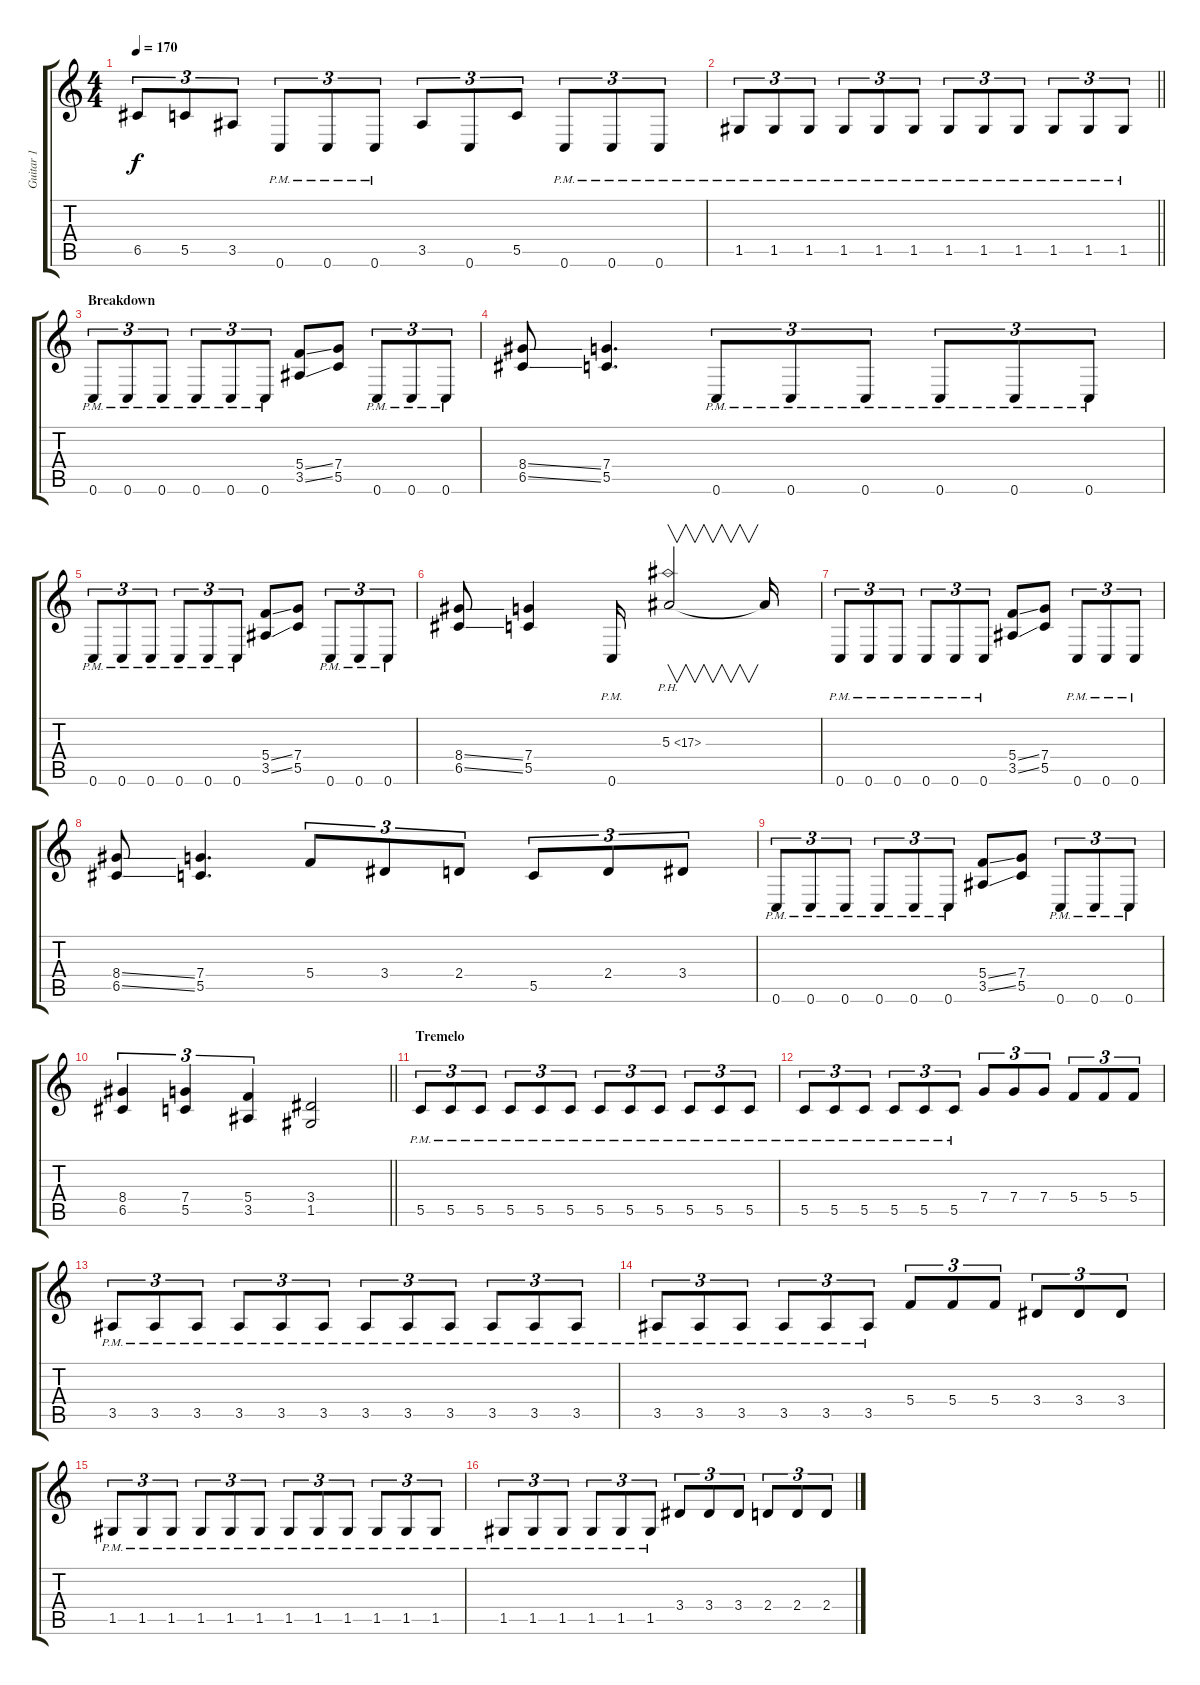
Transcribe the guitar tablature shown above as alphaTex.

\track ("Guitar 1" "Guitar 1") {instrument overdrivenguitar}
\staff {score tabs}
\tuning (D4 A3 F3 C3 G2 C2) {hide}
\ts (4 4)
\tempo 170
\clef g2
\ks c
6.5.8{tu (3 2) dy f} 5.5.8{tu (3 2)} 3.5.8{tu (3 2)} 0.6{pm}.8{tu (3 2)} 0.6{pm}.8{tu (3 2)} 0.6{pm}.8{tu (3 2)} 3.5.8{tu (3 2)} 0.6.8{tu (3 2)} 5.5.8{tu (3 2)} 0.6{pm}.8{tu (3 2)} 0.6{pm}.8{tu (3 2)} 0.6{pm}.8{tu (3 2)} |
\barLineRight lightlight
1.5{pm}.8{tu (3 2)} 1.5{pm}.8{tu (3 2)} 1.5{pm}.8{tu (3 2)} 1.5{pm}.8{tu (3 2)} 1.5{pm}.8{tu (3 2)} 1.5{pm}.8{tu (3 2)} 1.5{pm}.8{tu (3 2)} 1.5{pm}.8{tu (3 2)} 1.5{pm}.8{tu (3 2)} 1.5{pm}.8{tu (3 2)} 1.5{pm}.8{tu (3 2)} 1.5{pm}.8{tu (3 2)} |
\section ("" "Breakdown")
0.6{pm}.8{tu (3 2)} 0.6{pm}.8{tu (3 2)} 0.6{pm}.8{tu (3 2)} 0.6{pm}.8{tu (3 2)} 0.6{pm}.8{tu (3 2)} 0.6{pm}.8{tu (3 2)} (5.4{ss} 3.5{ss}).8 (7.4 5.5).8 0.6{pm}.8{tu (3 2)} 0.6{pm}.8{tu (3 2)} 0.6{pm}.8{tu (3 2)} |
(8.4{ss} 6.5{ss}).8 (7.4 5.5).4{d} 0.6{pm}.8{tu (3 2)} 0.6{pm}.8{tu (3 2)} 0.6{pm}.8{tu (3 2)} 0.6{pm}.8{tu (3 2)} 0.6{pm}.8{tu (3 2)} 0.6{pm}.8{tu (3 2)} |
0.6{pm}.8{tu (3 2)} 0.6{pm}.8{tu (3 2)} 0.6{pm}.8{tu (3 2)} 0.6{pm}.8{tu (3 2)} 0.6{pm}.8{tu (3 2)} 0.6{pm}.8{tu (3 2)} (5.4{ss} 3.5{ss}).8 (7.4 5.5).8 0.6{pm}.8{tu (3 2)} 0.6{pm}.8{tu (3 2)} 0.6{pm}.8{tu (3 2)} |
(8.4{ss} 6.5{ss}).8 (7.4 5.5).4 0.6{pm}.16 5.3{ph 12}.2{v} 5.3{t}.16 |
0.6{pm}.8{tu (3 2)} 0.6{pm}.8{tu (3 2)} 0.6{pm}.8{tu (3 2)} 0.6{pm}.8{tu (3 2)} 0.6{pm}.8{tu (3 2)} 0.6{pm}.8{tu (3 2)} (5.4{ss} 3.5{ss}).8 (7.4 5.5).8 0.6{pm}.8{tu (3 2)} 0.6{pm}.8{tu (3 2)} 0.6{pm}.8{tu (3 2)} |
(8.4{ss} 6.5{ss}).8 (7.4 5.5).4{d} 5.4.8{tu (3 2)} 3.4.8{tu (3 2)} 2.4.8{tu (3 2)} 5.5.8{tu (3 2)} 2.4.8{tu (3 2)} 3.4.8{tu (3 2)} |
0.6{pm}.8{tu (3 2)} 0.6{pm}.8{tu (3 2)} 0.6{pm}.8{tu (3 2)} 0.6{pm}.8{tu (3 2)} 0.6{pm}.8{tu (3 2)} 0.6{pm}.8{tu (3 2)} (5.4{ss} 3.5{ss}).8 (7.4 5.5).8 0.6{pm}.8{tu (3 2)} 0.6{pm}.8{tu (3 2)} 0.6{pm}.8{tu (3 2)} |
\barLineRight lightlight
(8.4 6.5).4{tu (3 2)} (7.4 5.5).4{tu (3 2)} (5.4 3.5).4{tu (3 2)} (3.4 1.5).2 |
\section ("" "Tremelo")
5.5{pm}.8{tu (3 2)} 5.5{pm}.8{tu (3 2)} 5.5{pm}.8{tu (3 2)} 5.5{pm}.8{tu (3 2)} 5.5{pm}.8{tu (3 2)} 5.5{pm}.8{tu (3 2)} 5.5{pm}.8{tu (3 2)} 5.5{pm}.8{tu (3 2)} 5.5{pm}.8{tu (3 2)} 5.5{pm}.8{tu (3 2)} 5.5{pm}.8{tu (3 2)} 5.5{pm}.8{tu (3 2)} |
5.5{pm}.8{tu (3 2)} 5.5{pm}.8{tu (3 2)} 5.5{pm}.8{tu (3 2)} 5.5{pm}.8{tu (3 2)} 5.5{pm}.8{tu (3 2)} 5.5{pm}.8{tu (3 2)} 7.4.8{tu (3 2)} 7.4.8{tu (3 2)} 7.4.8{tu (3 2)} 5.4.8{tu (3 2)} 5.4.8{tu (3 2)} 5.4.8{tu (3 2)} |
3.5{pm}.8{tu (3 2)} 3.5{pm}.8{tu (3 2)} 3.5{pm}.8{tu (3 2)} 3.5{pm}.8{tu (3 2)} 3.5{pm}.8{tu (3 2)} 3.5{pm}.8{tu (3 2)} 3.5{pm}.8{tu (3 2)} 3.5{pm}.8{tu (3 2)} 3.5{pm}.8{tu (3 2)} 3.5{pm}.8{tu (3 2)} 3.5{pm}.8{tu (3 2)} 3.5{pm}.8{tu (3 2)} |
3.5{pm}.8{tu (3 2)} 3.5{pm}.8{tu (3 2)} 3.5{pm}.8{tu (3 2)} 3.5{pm}.8{tu (3 2)} 3.5{pm}.8{tu (3 2)} 3.5{pm}.8{tu (3 2)} 5.4.8{tu (3 2)} 5.4.8{tu (3 2)} 5.4.8{tu (3 2)} 3.4.8{tu (3 2)} 3.4.8{tu (3 2)} 3.4.8{tu (3 2)} |
1.5{pm}.8{tu (3 2)} 1.5{pm}.8{tu (3 2)} 1.5{pm}.8{tu (3 2)} 1.5{pm}.8{tu (3 2)} 1.5{pm}.8{tu (3 2)} 1.5{pm}.8{tu (3 2)} 1.5{pm}.8{tu (3 2)} 1.5{pm}.8{tu (3 2)} 1.5{pm}.8{tu (3 2)} 1.5{pm}.8{tu (3 2)} 1.5{pm}.8{tu (3 2)} 1.5{pm}.8{tu (3 2)} |
1.5{pm}.8{tu (3 2)} 1.5{pm}.8{tu (3 2)} 1.5{pm}.8{tu (3 2)} 1.5{pm}.8{tu (3 2)} 1.5{pm}.8{tu (3 2)} 1.5{pm}.8{tu (3 2)} 3.4.8{tu (3 2)} 3.4.8{tu (3 2)} 3.4.8{tu (3 2)} 2.4.8{tu (3 2)} 2.4.8{tu (3 2)} 2.4.8{tu (3 2)}
